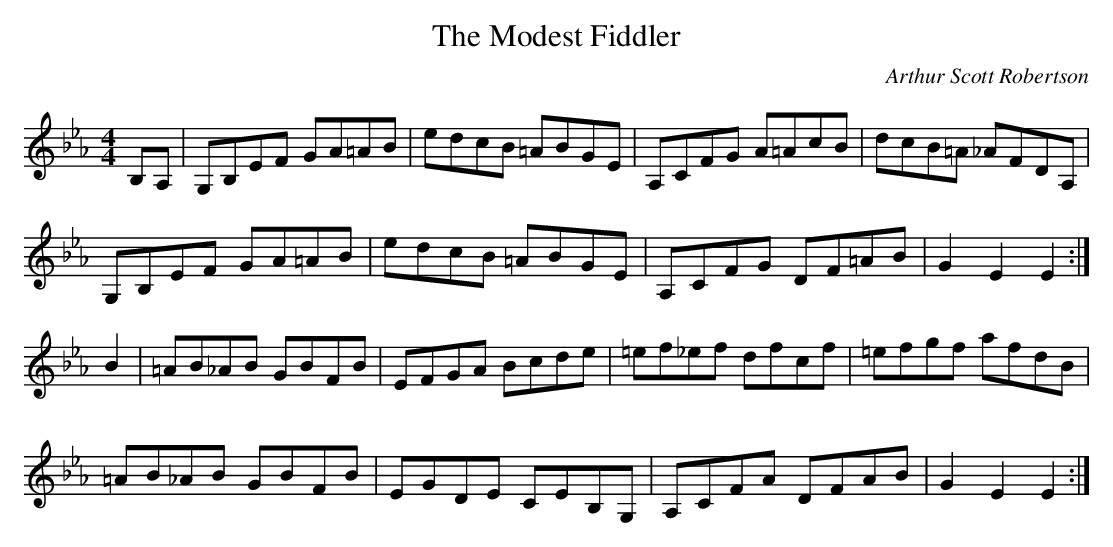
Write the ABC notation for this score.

X:1
T:Modest Fiddler, The
C:Arthur Scott Robertson
M:4/4
L:1/8
K:Eb
B,A, | G,B,EF GA=AB | edcB =ABGE | A,CFG A=AcB | dcB=A _AFDA, |
G,B,EF GA=AB | edcB =ABGE | A,CFG DF=AB | G2 E2 E2 :|
B2 | =AB_AB GBFB | EFGA Bcde | =ef_ef dfcf | =efgf afdB |
=AB_AB GBFB | EGDE CEB,G, | A,CFA DFAB | G2 E2 E2 :|
